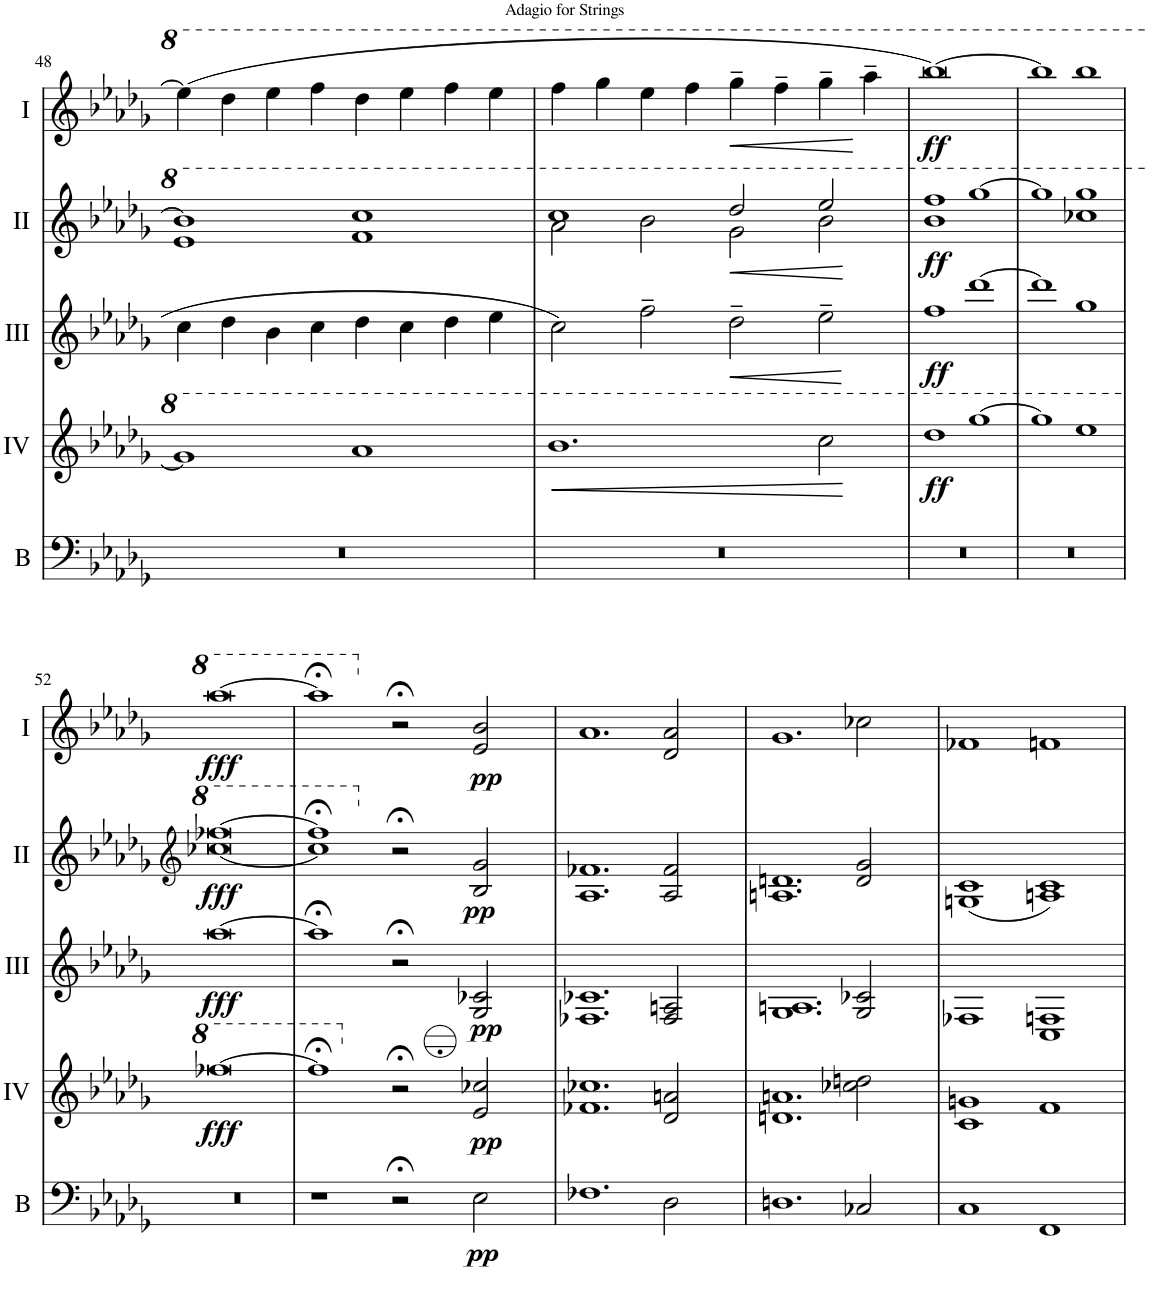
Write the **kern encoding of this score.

**kern	**dynam	**kern	**dynam	**kern	**dynam	**kern	**dynam	**kern	**dynam
*part5	*part5	*part4	*part4	*part3	*part3	*part2	*part2	*part1	*part1
*staff5	*staff5	*staff4	*staff4	*staff3	*staff3	*staff2	*staff2	*staff1	*staff1
*I"Basson	*	*I"Acc. 4	*	*I"Acc. 3	*	*I"Acc. 2	*	*I"Acc. 1	*
*I'B	*	*	*	*	*	*	*	*	*
!!LO:PB:g=z
*clefF4	*	*clefG2	*	*clefG2	*	*clefG2	*	*clefG2	*
*Trd7c12	*	*Trd7c12	*	*	*	*	*	*	*
*k[b-e-a-d-g-]	*	*k[b-e-a-d-g-]	*	*k[b-e-a-d-g-]	*	*k[b-e-a-d-g-]	*	*k[b-e-a-d-g-]	*
*M4/2	*	*M4/2	*	*M4/2	*	*M4/2	*	*M4/2	*
=48	=48	=48	=48	=48	=48	=48	=48	=48	=48
*	*	*	*	*	*	*^	*	*	*
0r	.	1gg-]	.	4cc\	.	1bb-]	1ee-	.	(4eee-\]	.
.	.	.	.	4dd-\	.	.	.	.	4ddd-\	.
.	.	.	.	4b-\	.	.	.	.	4eee-\	.
.	.	.	.	4cc\	.	.	.	.	4fff\	.
.	.	1aa-	.	4dd-\	.	1ccc	1ff	.	4ddd-\	.
.	.	.	.	4cc\	.	.	.	.	4eee-\	.
.	.	.	.	4dd-\	.	.	.	.	4fff\	.
.	.	.	.	4ee-\	.	.	.	.	4eee-\	.
=49	=49	=49	=49	=49	=49	=49	=49	=49	=49	=49
!	!	!	!LO:HP:b	!	!	!	!	!	!	!
0r	.	1.bb-	<	2cc\	.	1ccc	2aa-\	.	4fff\	.
.	.	.	.	.	.	.	.	.	4ggg-\	.
.	.	.	.	2ff~\	.	.	2bb-\	.	4eee-\	.
.	.	.	.	.	.	.	.	.	4fff\	.
!	!	!	!	!	!LO:HP:b	!	!	!LO:HP:b	!	!LO:HP:b
.	.	.	.	2dd-~\	<	2ddd-/	2gg-\	<	4ggg-~\	<
.	.	.	.	.	.	.	.	.	4fff~\	.
.	.	2ccc\	[	2ee-~\	[	2eee-/	2bb-\	[	4ggg-~\	.
.	.	.	.	.	.	.	.	.	4aaa-~\	[
=50	=50	=50	=50	=50	=50	=50	=50	=50	=50	=50
!	!	!	!LO:DY:b	!	!LO:DY:b	!	!	!LO:DY:b	!	!LO:DY:b
0r	.	1ddd-	ff	1ff	ff	1fff	1bb-	ff	[0bbb-)	ff
.	.	[1ggg-	.	[1ddd-	.	[1ggg-	1ryy	.	.	.
=51	=51	=51	=51	=51	=51	=51	=51	=51	=51	=51
0r	.	1ggg-]	.	1ddd-]	.	1ggg-]	1ryy	.	1bbb-]	.
.	.	1eee-	.	1gg-	.	1ggg-	1ccc-X	.	1bbb-	.
!!LO:LB:g=z
=52	=52	=52	=52	=52	=52	=52	=52	=52	=52	=52
*	*	*	*	*	*	*clefG2	*	*	*	*
!	!	!	!LO:DY:b	!	!LO:DY:b	!	!	!LO:DY:b	!	!LO:DY:b
0r	.	[0fff-X	fff	[0aa-	fff	[0fff-X	[0ccc-X	fff	[0aaa-	fff
=53	=53	=53	=53	=53	=53	=53	=53	=53	=53	=53
1r	.	1fff-;<]	.	1aa-;<]	.	1fff-;<]	1ccc-]	.	1aaa-;<]	.
2r;<	.	2r;<	.	2r;<	.	2r;<	1ryy	.	2r;<	.
!	!LO:DY:b	!	!LO:DY:b	!	!LO:DY:b	!	!	!LO:DY:b	!	!LO:DY:b
2E-\	pp	2e-/ 2cc-X/	pp	2G-/ 2c-X/	pp	2B-/ 2g-/	.	pp	2e-/ 2b-/	pp
*	*	*	*	*	*	*v	*v	*	*	*
=54	=54	=54	=54	=54	=54	=54	=54	=54	=54
1.F-X	.	1.f-X 1.cc-X	.	1.F-X 1.c-X	.	1.A- 1.f-X	.	1.a-	.
2D-\	.	2d-/ 2an/	.	2F-/ 2An/	.	2A-/ 2f-/	.	2d-/ 2a-/	.
=55	=55	=55	=55	=55	=55	=55	=55	=55	=55
1.Dn	.	1.dn 1.an	.	1.G- 1.An	.	1.An 1.dn	.	1.g-	.
2C-X/	.	2cc-X\ 2ddn\	.	2G-/ 2c-X/	.	2d/ 2g-/	.	2cc-X\	.
=56	=56	=56	=56	=56	=56	=56	=56	=56	=56
1C	.	1c 1gn	.	1F-X	.	(1Gn 1c	.	1f-X	.
1FF	.	1f	.	1C 1Fn	.	1An 1c)	.	1fn	.
=	=	=	=	=	=	=	=	=	=
*-	*-	*-	*-	*-	*-	*-	*-	*-	*-
